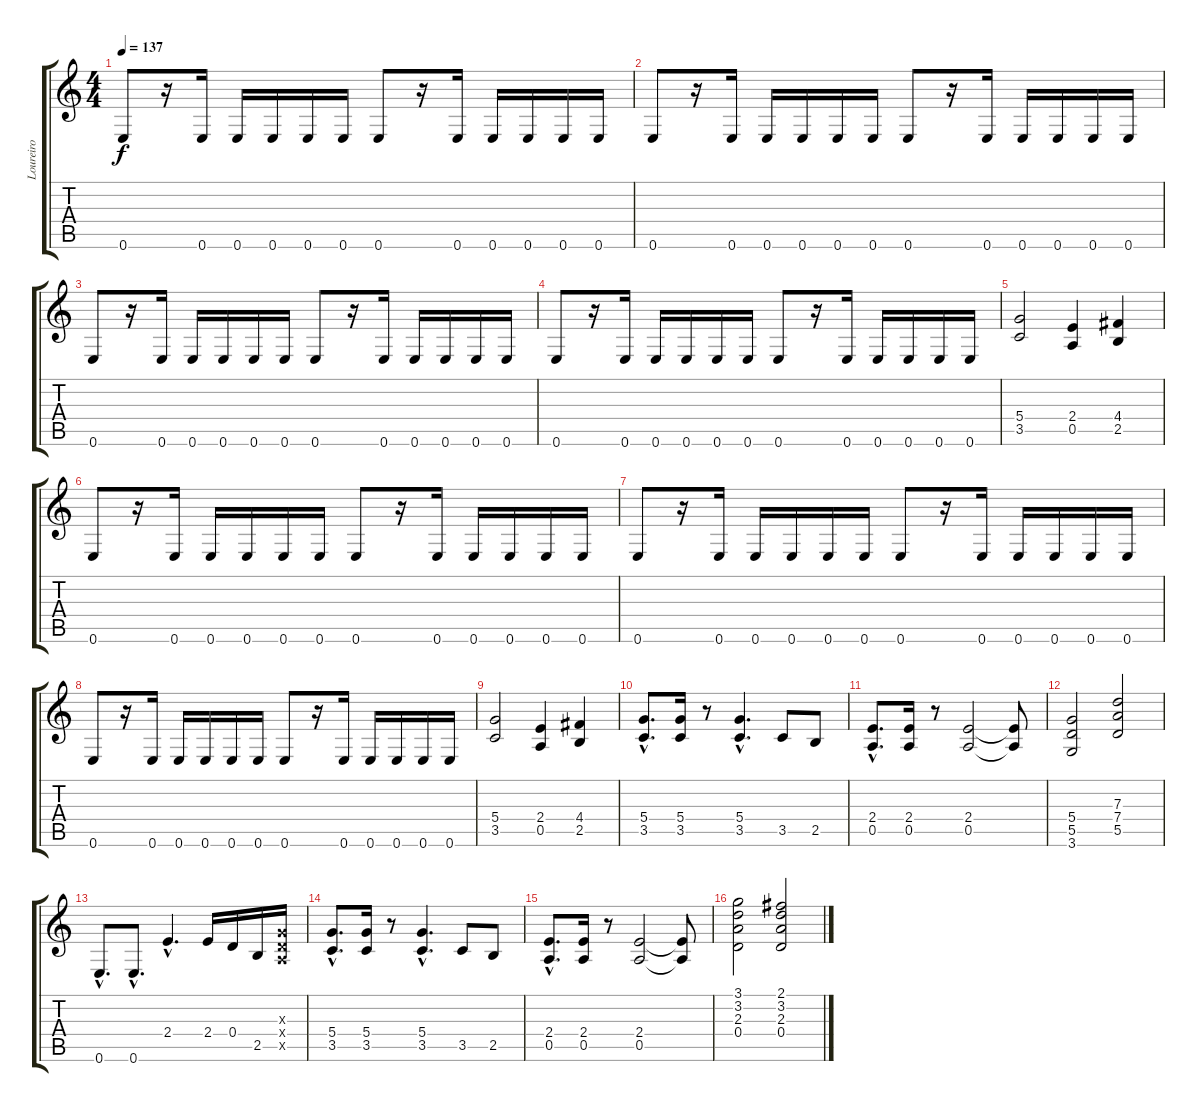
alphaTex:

\track ("Loureiro" "Loureiro") {instrument overdrivenguitar}
\staff {score tabs}
\tuning (E4 B3 G3 D3 A2 E2) {hide}
\ts (4 4)
\tempo 137
\clef g2
\ks c
0.6.8{dy f} r.16 0.6.16 0.6.16 0.6.16 0.6.16 0.6.16 0.6.8 r.16 0.6.16 0.6.16 0.6.16 0.6.16 0.6.16 |
0.6.8 r.16 0.6.16 0.6.16 0.6.16 0.6.16 0.6.16 0.6.8 r.16 0.6.16 0.6.16 0.6.16 0.6.16 0.6.16 |
0.6.8 r.16 0.6.16 0.6.16 0.6.16 0.6.16 0.6.16 0.6.8 r.16 0.6.16 0.6.16 0.6.16 0.6.16 0.6.16 |
0.6.8 r.16 0.6.16 0.6.16 0.6.16 0.6.16 0.6.16 0.6.8 r.16 0.6.16 0.6.16 0.6.16 0.6.16 0.6.16 |
(5.4 3.5).2 (2.4 0.5).4 (4.4 2.5).4 |
0.6.8 r.16 0.6.16 0.6.16 0.6.16 0.6.16 0.6.16 0.6.8 r.16 0.6.16 0.6.16 0.6.16 0.6.16 0.6.16 |
0.6.8 r.16 0.6.16 0.6.16 0.6.16 0.6.16 0.6.16 0.6.8 r.16 0.6.16 0.6.16 0.6.16 0.6.16 0.6.16 |
0.6.8 r.16 0.6.16 0.6.16 0.6.16 0.6.16 0.6.16 0.6.8 r.16 0.6.16 0.6.16 0.6.16 0.6.16 0.6.16 |
(5.4 3.5).2 (2.4 0.5).4 (4.4 2.5).4 |
(5.4{hac} 3.5{hac}).8{d} (5.4 3.5).16 r.8 (5.4{hac} 3.5{hac}).4{d} 3.5.8 2.5.8 |
(2.4{hac} 0.5{hac}).8{d} (2.4 0.5).16 r.8 (2.4 0.5).2 (2.4{t} 0.5{t}).8 |
(5.4 5.5 3.6).2 (7.3 7.4 5.5).2 |
0.6{hac}.8{d} 0.6{hac}.8{d} 2.4{hac}.4{d} 2.4.16 0.4.16 2.5.16 (0.3{x} 0.4{x} 0.5{x}).16 |
(5.4{hac} 3.5{hac}).8{d} (5.4 3.5).16 r.8 (5.4{hac} 3.5{hac}).4{d} 3.5.8 2.5.8 |
(2.4{hac} 0.5{hac}).8{d} (2.4 0.5).16 r.8 (2.4 0.5).2 (2.4{t} 0.5{t}).8 |
(3.1 3.2 2.3 0.4).2 (2.1 3.2 2.3 0.4).2
